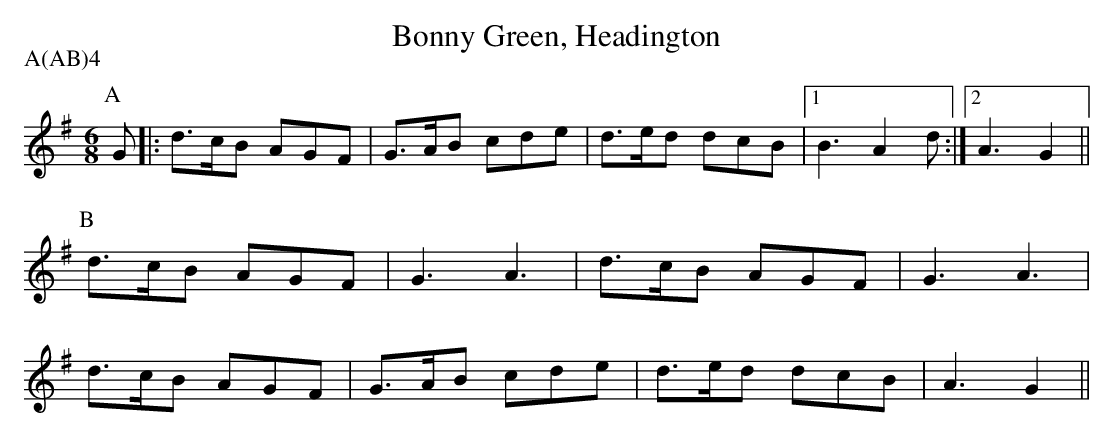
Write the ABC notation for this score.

X:1
T:Bonny Green, Headington
M:6/8
L:1/8
P:A(AB)4
K:G
P:A
G|:d>cB AGF|G>AB cde|d>ed dcB|1B3 A2d:|2A3 G2||
P:B
d>cB AGF|G3   A3 |d>cB AGF|G3   A3|
d>cB AGF|G>AB cde|d>ed dcB|A3  G2 ||
